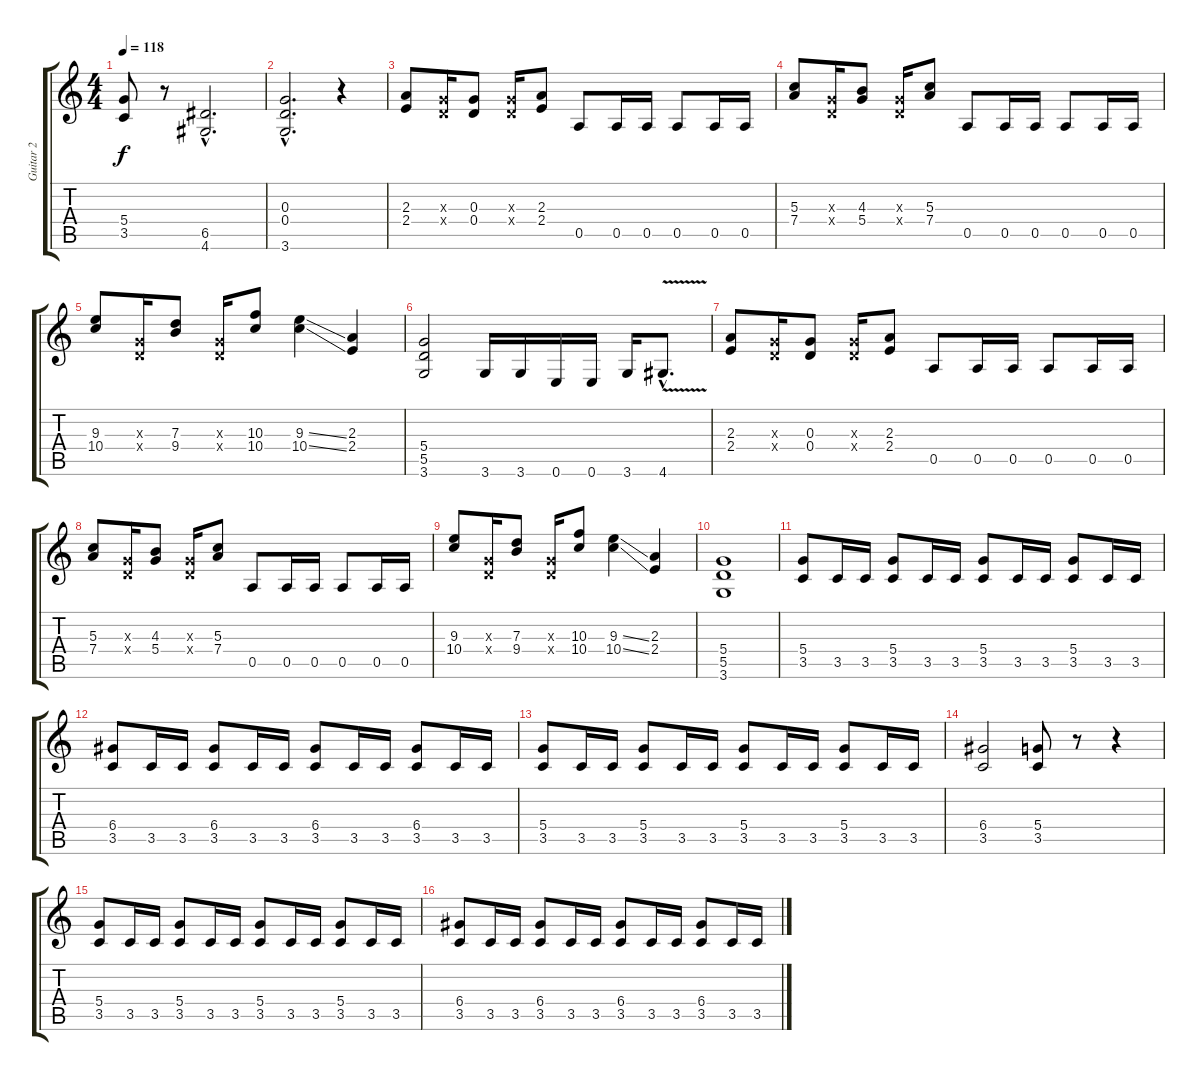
\track ("Guitar 2" "Guitar 2") {instrument distortionguitar}
\staff {score tabs}
\tuning (E4 B3 G3 D3 A2 E2) {hide}
\ts (4 4)
\tempo 118
\clef g2
\ks c
(5.4 3.5).8{dy f} r.8 (6.5{hac} 4.6{hac}).2{d} |
(0.3{hac} 0.4{hac} 3.6{hac}).2{d} r.4 |
(2.3 2.4).8 (0.3{x} 0.4{x}).16 (0.3 0.4).8 (0.3{x} 0.4{x}).16 (2.3 2.4).8 0.5.8 0.5.16 0.5.16 0.5.8 0.5.16 0.5.16 |
(5.3 7.4).8 (0.3{x} 0.4{x}).16 (4.3 5.4).8 (0.3{x} 0.4{x}).16 (5.3 7.4).8 0.5.8 0.5.16 0.5.16 0.5.8 0.5.16 0.5.16 |
(9.3 10.4).8 (0.3{x} 0.4{x}).16 (7.3 9.4).8 (0.3{x} 0.4{x}).16 (10.3 10.4).8 (9.3{ss} 10.4{ss}).4 (2.3 2.4).4 |
(5.4 5.5 3.6).2 3.6.16 3.6.16 0.6.16 0.6.16 3.6.16 4.6{v hac}.8{d} |
(2.3 2.4).8 (0.3{x} 0.4{x}).16 (0.3 0.4).8 (0.3{x} 0.4{x}).16 (2.3 2.4).8 0.5.8 0.5.16 0.5.16 0.5.8 0.5.16 0.5.16 |
(5.3 7.4).8 (0.3{x} 0.4{x}).16 (4.3 5.4).8 (0.3{x} 0.4{x}).16 (5.3 7.4).8 0.5.8 0.5.16 0.5.16 0.5.8 0.5.16 0.5.16 |
(9.3 10.4).8 (0.3{x} 0.4{x}).16 (7.3 9.4).8 (0.3{x} 0.4{x}).16 (10.3 10.4).8 (9.3{ss} 10.4{ss}).4 (2.3 2.4).4 |
(5.4 5.5 3.6).1 |
(5.4 3.5).8 3.5.16 3.5.16 (5.4 3.5).8 3.5.16 3.5.16 (5.4 3.5).8 3.5.16 3.5.16 (5.4 3.5).8 3.5.16 3.5.16 |
(6.4 3.5).8 3.5.16 3.5.16 (6.4 3.5).8 3.5.16 3.5.16 (6.4 3.5).8 3.5.16 3.5.16 (6.4 3.5).8 3.5.16 3.5.16 |
(5.4 3.5).8 3.5.16 3.5.16 (5.4 3.5).8 3.5.16 3.5.16 (5.4 3.5).8 3.5.16 3.5.16 (5.4 3.5).8 3.5.16 3.5.16 |
(6.4 3.5).2 (5.4 3.5).8 r.8 r.4 |
(5.4 3.5).8 3.5.16 3.5.16 (5.4 3.5).8 3.5.16 3.5.16 (5.4 3.5).8 3.5.16 3.5.16 (5.4 3.5).8 3.5.16 3.5.16 |
(6.4 3.5).8 3.5.16 3.5.16 (6.4 3.5).8 3.5.16 3.5.16 (6.4 3.5).8 3.5.16 3.5.16 (6.4 3.5).8 3.5.16 3.5.16
